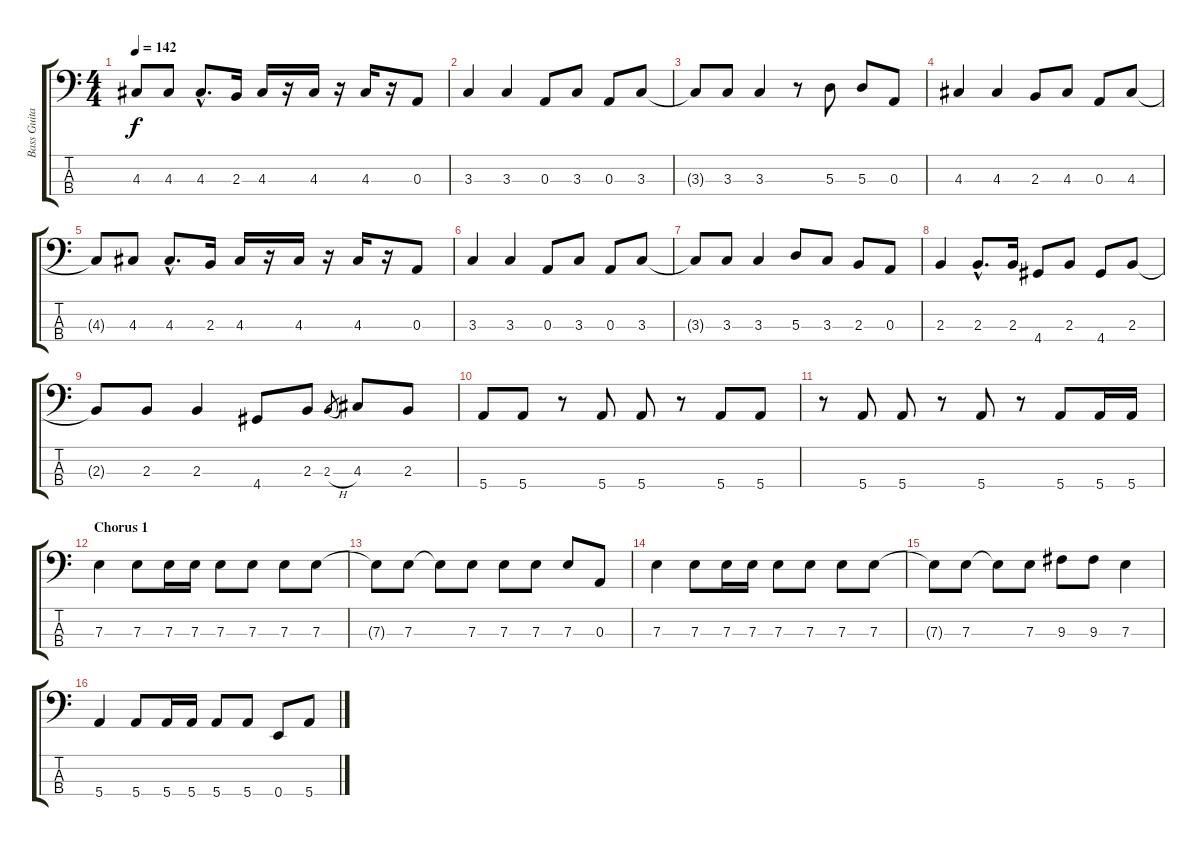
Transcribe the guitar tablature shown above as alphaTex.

\track ("Bass Guitar" "Bass Guita") {instrument electricbasspick}
\staff {score tabs}
\tuning (G2 D2 A1 E1) {hide}
\ts (4 4)
\tempo 142
\clef f4
\ks c
4.3{t}.8{dy f} 4.3.8 4.3{hac}.8{d} 2.3.16 4.3.16 r.16 4.3.16 r.16 4.3.16 r.16 0.3.8 |
3.3.4 3.3.4 0.3.8 3.3.8 0.3.8 3.3.8 |
3.3{t}.8 3.3.8 3.3.4 r.8 5.3.8 5.3.8 0.3.8 |
4.3.4 4.3.4 2.3.8 4.3.8 0.3.8 4.3.8 |
4.3{t}.8 4.3.8 4.3{hac}.8{d} 2.3.16 4.3.16 r.16 4.3.16 r.16 4.3.16 r.16 0.3.8 |
3.3.4 3.3.4 0.3.8 3.3.8 0.3.8 3.3.8 |
3.3{t}.8 3.3.8 3.3.4 5.3.8 3.3.8 2.3.8 0.3.8 |
2.3.4 2.3{hac}.8{d} 2.3.16 4.4.8 2.3.8 4.4.8 2.3.8 |
2.3{t}.8 2.3.8 2.3.4 4.4.8 2.3.8 2.3{h}.8{gr} 4.3.8 2.3.8 |
5.4.8 5.4.8 r.8 5.4.8 5.4.8 r.8 5.4.8 5.4.8 |
r.8 5.4.8 5.4.8 r.8 5.4.8 r.8 5.4.8 5.4.16 5.4.16 |
\section ("" "Chorus 1")
7.3.4 7.3.8 7.3.16 7.3.16 7.3.8 7.3.8 7.3.8 7.3.8 |
7.3{t}.8 7.3.8 7.3{t}.8 7.3.8 7.3.8 7.3.8 7.3.8 0.3.8 |
7.3.4 7.3.8 7.3.16 7.3.16 7.3.8 7.3.8 7.3.8 7.3.8 |
7.3{t}.8 7.3.8 7.3{t}.8 7.3.8 9.3.8 9.3.8 7.3.4 |
5.4.4 5.4.8 5.4.16 5.4.16 5.4.8 5.4.8 0.4.8 5.4.8
